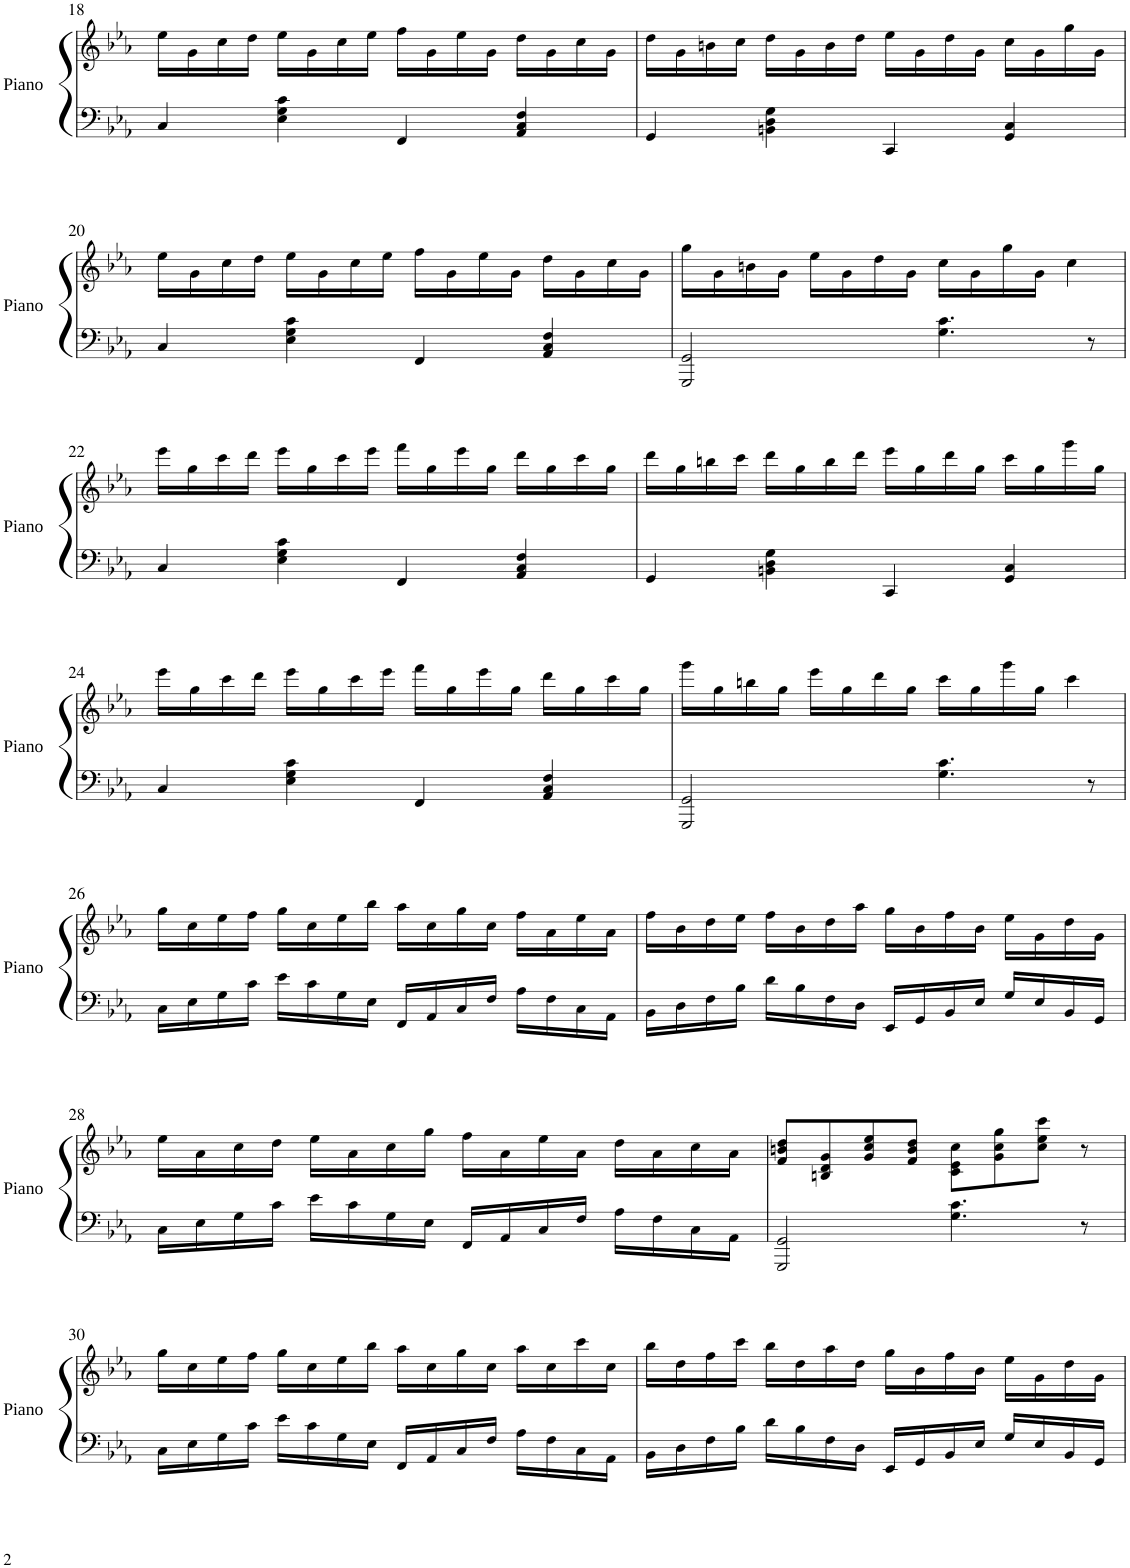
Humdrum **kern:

**kern	**kern
*part1	*part1
*staff2	*staff1
*I"Piano	*
*I'Piano	*
!!LO:PB:g=z
*clefF4	*clefG2
*k[b-e-a-]	*k[b-e-a-]
*M4/4	*M4/4
=18	=18
4C/	16ee-\LL
.	16g\
.	16cc\
.	16dd\JJ
4E-\ 4G\ 4c\	16ee-\LL
.	16g\
.	16cc\
.	16ee-\JJ
4FF/	16ff\LL
.	16g\
.	16ee-\
.	16g\JJ
4AA-/ 4C/ 4F/	16dd\LL
.	16g\
.	16cc\
.	16g\JJ
=19	=19
4GG/	16dd\LL
.	16g\
.	16bn\
.	16cc\JJ
4BBn\ 4D\ 4G\	16dd\LL
.	16g\
.	16b\
.	16dd\JJ
4CC/	16ee-\LL
.	16g\
.	16dd\
.	16g\JJ
4GG/ 4C/	16cc\LL
.	16g\
.	16gg\
.	16g\JJ
!!LO:LB:g=z
=20	=20
4C/	16ee-\LL
.	16g\
.	16cc\
.	16dd\JJ
4E-\ 4G\ 4c\	16ee-\LL
.	16g\
.	16cc\
.	16ee-\JJ
4FF/	16ff\LL
.	16g\
.	16ee-\
.	16g\JJ
4AA-/ 4C/ 4F/	16dd\LL
.	16g\
.	16cc\
.	16g\JJ
=21	=21
2GGG/ 2GG/	16gg\LL
.	16g\
.	16bn\
.	16g\JJ
.	16ee-\LL
.	16g\
.	16dd\
.	16g\JJ
4.G\ 4.c\	16cc\LL
.	16g\
.	16gg\
.	16g\JJ
.	4cc\
8r	.
!!LO:LB:g=z
=22	=22
4C/	16eee-\LL
.	16gg\
.	16ccc\
.	16ddd\JJ
4E-\ 4G\ 4c\	16eee-\LL
.	16gg\
.	16ccc\
.	16eee-\JJ
4FF/	16fff\LL
.	16gg\
.	16eee-\
.	16gg\JJ
4AA-/ 4C/ 4F/	16ddd\LL
.	16gg\
.	16ccc\
.	16gg\JJ
=23	=23
4GG/	16ddd\LL
.	16gg\
.	16bbn\
.	16ccc\JJ
4BBn\ 4D\ 4G\	16ddd\LL
.	16gg\
.	16bb\
.	16ddd\JJ
4CC/	16eee-\LL
.	16gg\
.	16ddd\
.	16gg\JJ
4GG/ 4C/	16ccc\LL
.	16gg\
.	16ggg\
.	16gg\JJ
!!LO:LB:g=z
=24	=24
4C/	16eee-\LL
.	16gg\
.	16ccc\
.	16ddd\JJ
4E-\ 4G\ 4c\	16eee-\LL
.	16gg\
.	16ccc\
.	16eee-\JJ
4FF/	16fff\LL
.	16gg\
.	16eee-\
.	16gg\JJ
4AA-/ 4C/ 4F/	16ddd\LL
.	16gg\
.	16ccc\
.	16gg\JJ
=25	=25
2GGG/ 2GG/	16ggg\LL
.	16gg\
.	16bbn\
.	16gg\JJ
.	16eee-\LL
.	16gg\
.	16ddd\
.	16gg\JJ
4.G\ 4.c\	16ccc\LL
.	16gg\
.	16ggg\
.	16gg\JJ
.	4ccc\
8r	.
!!LO:LB:g=z
=26	=26
16C\LL	16gg\LL
16E-\	16cc\
16G\	16ee-\
16c\JJ	16ff\JJ
16e-\LL	16gg\LL
16c\	16cc\
16G\	16ee-\
16E-\JJ	16bb-\JJ
16FF/LL	16aa-\LL
16AA-/	16cc\
16C/	16gg\
16F/JJ	16cc\JJ
16A-\LL	16ff\LL
16F\	16a-\
16C\	16ee-\
16AA-\JJ	16a-\JJ
=27	=27
16BB-\LL	16ff\LL
16D\	16b-\
16F\	16dd\
16B-\JJ	16ee-\JJ
16d\LL	16ff\LL
16B-\	16b-\
16F\	16dd\
16D\JJ	16aa-\JJ
16EE-/LL	16gg\LL
16GG/	16b-\
16BB-/	16ff\
16E-/JJ	16b-\JJ
16G/LL	16ee-\LL
16E-/	16g\
16BB-/	16dd\
16GG/JJ	16g\JJ
!!LO:LB:g=z
=28	=28
16C\LL	16ee-\LL
16E-\	16a-\
16G\	16cc\
16c\JJ	16dd\JJ
16e-\LL	16ee-\LL
16c\	16a-\
16G\	16cc\
16E-\JJ	16gg\JJ
16FF/LL	16ff\LL
16AA-/	16a-\
16C/	16ee-\
16F/JJ	16a-\JJ
16A-\LL	16dd\LL
16F\	16a-\
16C\	16cc\
16AA-\JJ	16a-\JJ
=29	=29
2GGG/ 2GG/	8f/ 8bn/ 8dd/L
.	8Bn/ 8d/ 8g/
.	8g/ 8cc/ 8ee-/
.	8f/ 8b/ 8dd/J
4.G\ 4.c\	8c\ 8e-\ 8cc\L
.	8g\ 8cc\ 8gg\
.	8cc\ 8ee-\ 8ccc\J
8r	8r
!!LO:LB:g=z
=30	=30
16C\LL	16gg\LL
16E-\	16cc\
16G\	16ee-\
16c\JJ	16ff\JJ
16e-\LL	16gg\LL
16c\	16cc\
16G\	16ee-\
16E-\JJ	16bb-\JJ
16FF/LL	16aa-\LL
16AA-/	16cc\
16C/	16gg\
16F/JJ	16cc\JJ
16A-\LL	16aa-\LL
16F\	16cc\
16C\	16ccc\
16AA-\JJ	16cc\JJ
=31	=31
16BB-\LL	16bb-\LL
16D\	16dd\
16F\	16ff\
16B-\JJ	16ccc\JJ
16d\LL	16bb-\LL
16B-\	16dd\
16F\	16aa-\
16D\JJ	16dd\JJ
16EE-/LL	16gg\LL
16GG/	16b-\
16BB-/	16ff\
16E-/JJ	16b-\JJ
16G/LL	16ee-\LL
16E-/	16g\
16BB-/	16dd\
16GG/JJ	16g\JJ
=	=
*-	*-
